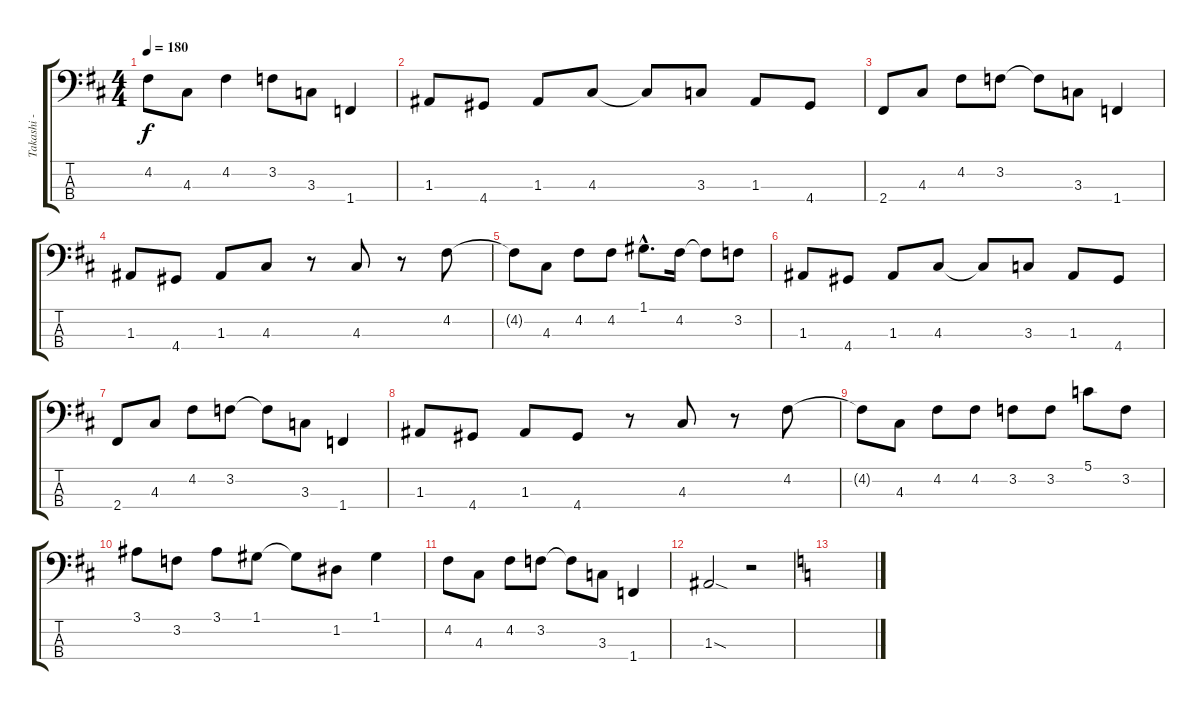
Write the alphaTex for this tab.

\track ("Takashi - Bajo -" "Takashi - ") {instrument electricbassfinger}
\staff {score tabs}
\tuning (G2 D2 A1 E1) {hide}
\ts (4 4)
\tempo 180
\clef f4
\ks bminor
4.2{t}.8{dy f} 4.3.8 4.2.4 3.2.8 3.3.8 1.4.4 |
1.3.8 4.4.8 1.3.8 4.3.8 4.3{t}.8 3.3.8 1.3.8 4.4.8 |
2.4.8 4.3.8 4.2.8 3.2.8 3.2{t}.8 3.3.8 1.4.4 |
1.3.8 4.4.8 1.3.8 4.3.8 r.8 4.3.8 r.8 4.2.8 |
4.2{t}.8 4.3.8 4.2.8 4.2.8 1.1{hac}.8{d} 4.2.16 4.2{t}.8 3.2.8 |
1.3.8 4.4.8 1.3.8 4.3.8 4.3{t}.8 3.3.8 1.3.8 4.4.8 |
2.4.8 4.3.8 4.2.8 3.2.8 3.2{t}.8 3.3.8 1.4.4 |
1.3.8 4.4.8 1.3.8 4.4.8 r.8 4.3.8 r.8 4.2.8 |
4.2{t}.8 4.3.8 4.2.8 4.2.8 3.2.8 3.2.8 5.1.8 3.2.8 |
3.1.8 3.2.8 3.1.8 1.1.8 1.1{t}.8 1.2.8 1.1.4 |
4.2.8 4.3.8 4.2.8 3.2.8 3.2{t}.8 3.3.8 1.4.4 |
1.3{sod}.2 r.2 |
\ks c
